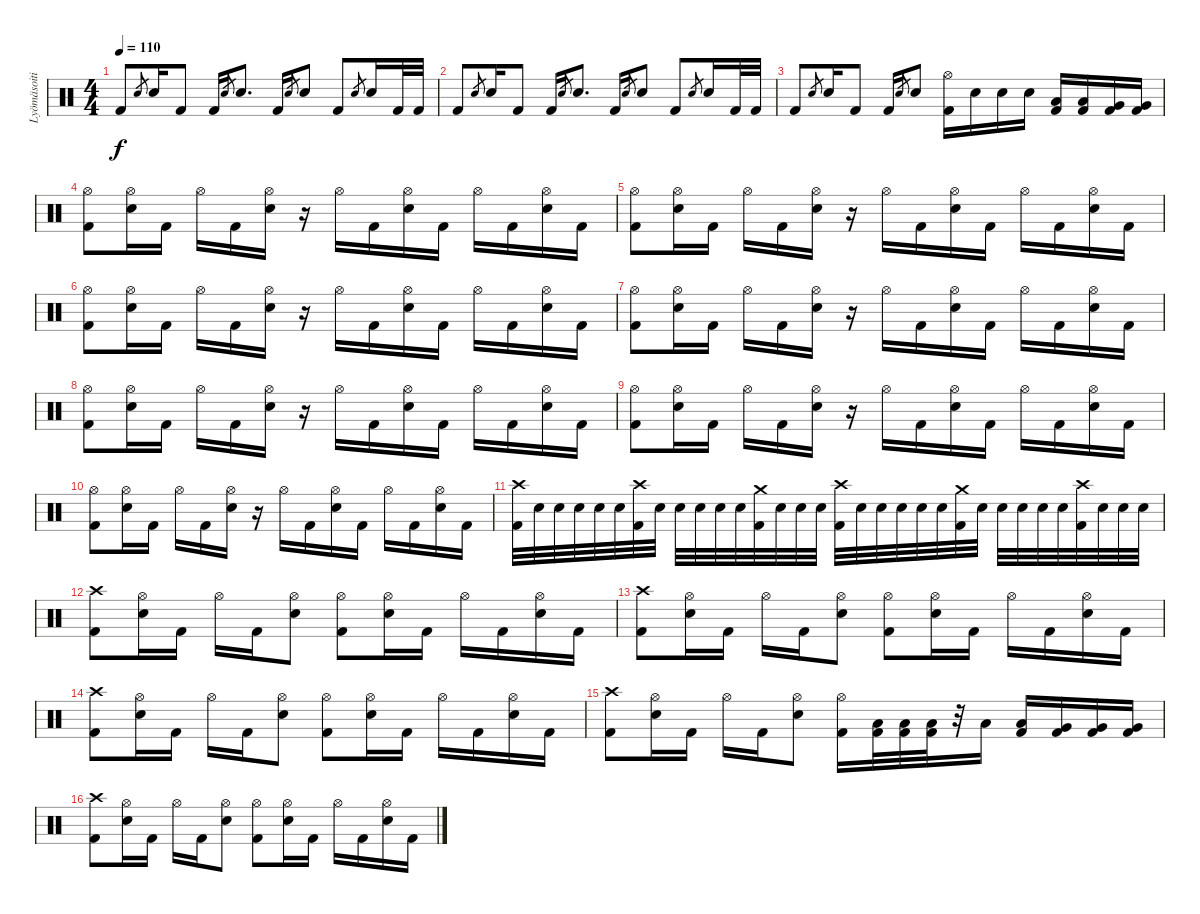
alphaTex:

\track ("Lyömäsoitin" "Lyömäsoiti") {instrument percussion}
\staff {score}
\articulation defaults
\ts (4 4)
\tempo 110
\clef neutral
\ks c "Kick (hit) 2".8{dy f} "Snare (hit) 2".8{gr} "Snare (hit) 2".16 "Kick (hit) 2".8 "Kick (hit) 2".16 "Snare (hit) 2".8{gr} "Snare (hit) 2".8{d} "Kick (hit) 2".16 "Snare (hit) 2".8{gr} "Snare (hit) 2".8 "Kick (hit) 2".8 "Snare (hit) 2".8{gr} "Snare (hit) 2".16 "Kick (hit) 2".32 "Kick (hit) 2".32
|
"Kick (hit) 2".8 "Snare (hit) 2".8{gr} "Snare (hit) 2".16 "Kick (hit) 2".8 "Kick (hit) 2".16 "Snare (hit) 2".8{gr} "Snare (hit) 2".8{d} "Kick (hit) 2".16 "Snare (hit) 2".8{gr} "Snare (hit) 2".8 "Kick (hit) 2".8 "Snare (hit) 2".8{gr} "Snare (hit) 2".16 "Kick (hit) 2".32 "Kick (hit) 2".32 |
"Kick (hit) 2".8 "Snare (hit) 2".8{gr} "Snare (hit) 2".16 "Kick (hit) 2".8 "Kick (hit) 2".16 "Snare (hit) 2".8{gr} "Snare (hit) 2".8 ("Hi-Hat (open)" "Kick (hit) 2").16 "Snare (hit) 2".16 "Snare (hit) 2".16 "Snare (hit) 2".16 ("Kick (hit) 2" "Low Tom (hit)").16 ("Kick (hit) 2" "Low Tom (hit)").16 ("Kick (hit) 2" "Very Low Tom (hit)").16 ("Kick (hit) 2" "Very Low Tom (hit)").16 |
("Hi-Hat (open)" "Kick (hit) 2").8 ("Hi-Hat (open)" "Snare (hit) 2").16 "Kick (hit) 2".16 "Hi-Hat (open)".16 "Kick (hit) 2".16 ("Hi-Hat (open)" "Snare (hit) 2").16 r.16 "Hi-Hat (open)".16 "Kick (hit) 2".16 ("Hi-Hat (open)" "Snare (hit) 2").16 "Kick (hit) 2".16 "Hi-Hat (open)".16 "Kick (hit) 2".16 ("Hi-Hat (open)" "Snare (hit) 2").16 "Kick (hit) 2".16 |
("Hi-Hat (open)" "Kick (hit) 2").8 ("Hi-Hat (open)" "Snare (hit) 2").16 "Kick (hit) 2".16 "Hi-Hat (open)".16 "Kick (hit) 2".16 ("Hi-Hat (open)" "Snare (hit) 2").16 r.16 "Hi-Hat (open)".16 "Kick (hit) 2".16 ("Hi-Hat (open)" "Snare (hit) 2").16 "Kick (hit) 2".16 "Hi-Hat (open)".16 "Kick (hit) 2".16 ("Hi-Hat (open)" "Snare (hit) 2").16 "Kick (hit) 2".16 |
("Hi-Hat (open)" "Kick (hit) 2").8 ("Hi-Hat (open)" "Snare (hit) 2").16 "Kick (hit) 2".16 "Hi-Hat (open)".16 "Kick (hit) 2".16 ("Hi-Hat (open)" "Snare (hit) 2").16 r.16 "Hi-Hat (open)".16 "Kick (hit) 2".16 ("Hi-Hat (open)" "Snare (hit) 2").16 "Kick (hit) 2".16 "Hi-Hat (open)".16 "Kick (hit) 2".16 ("Hi-Hat (open)" "Snare (hit) 2").16 "Kick (hit) 2".16 |
("Hi-Hat (open)" "Kick (hit) 2").8 ("Hi-Hat (open)" "Snare (hit) 2").16 "Kick (hit) 2".16 "Hi-Hat (open)".16 "Kick (hit) 2".16 ("Hi-Hat (open)" "Snare (hit) 2").16 r.16 "Hi-Hat (open)".16 "Kick (hit) 2".16 ("Hi-Hat (open)" "Snare (hit) 2").16 "Kick (hit) 2".16 "Hi-Hat (open)".16 "Kick (hit) 2".16 ("Hi-Hat (open)" "Snare (hit) 2").16 "Kick (hit) 2".16 |
("Hi-Hat (open)" "Kick (hit) 2").8 ("Hi-Hat (open)" "Snare (hit) 2").16 "Kick (hit) 2".16 "Hi-Hat (open)".16 "Kick (hit) 2".16 ("Hi-Hat (open)" "Snare (hit) 2").16 r.16 "Hi-Hat (open)".16 "Kick (hit) 2".16 ("Hi-Hat (open)" "Snare (hit) 2").16 "Kick (hit) 2".16 "Hi-Hat (open)".16 "Kick (hit) 2".16 ("Hi-Hat (open)" "Snare (hit) 2").16 "Kick (hit) 2".16 |
("Hi-Hat (open)" "Kick (hit) 2").8 ("Hi-Hat (open)" "Snare (hit) 2").16 "Kick (hit) 2".16 "Hi-Hat (open)".16 "Kick (hit) 2".16 ("Hi-Hat (open)" "Snare (hit) 2").16 r.16 "Hi-Hat (open)".16 "Kick (hit) 2".16 ("Hi-Hat (open)" "Snare (hit) 2").16 "Kick (hit) 2".16 "Hi-Hat (open)".16 "Kick (hit) 2".16 ("Hi-Hat (open)" "Snare (hit) 2").16 "Kick (hit) 2".16 |
("Hi-Hat (open)" "Kick (hit) 2").8 ("Hi-Hat (open)" "Snare (hit) 2").16 "Kick (hit) 2".16 "Hi-Hat (open)".16 "Kick (hit) 2".16 ("Hi-Hat (open)" "Snare (hit) 2").16 r.16 "Hi-Hat (open)".16 "Kick (hit) 2".16 ("Hi-Hat (open)" "Snare (hit) 2").16 "Kick (hit) 2".16 "Hi-Hat (open)".16 "Kick (hit) 2".16 ("Hi-Hat (open)" "Snare (hit) 2").16 "Kick (hit) 2".16 |
("Crash high (hit)" "Kick (hit) 2").32 "Snare (hit) 2".32 "Snare (hit) 2".32 "Snare (hit) 2".32 "Snare (hit) 2".32 "Snare (hit) 2".32 ("Crash high (hit)" "Kick (hit) 2").32 "Snare (hit) 2".32 "Snare (hit) 2".32 "Snare (hit) 2".32 "Snare (hit) 2".32 "Snare (hit) 2".32 ("Crash medium (hit)" "Kick (hit) 2").32 "Snare (hit) 2".32 "Snare (hit) 2".32 "Snare (hit) 2".32 ("Crash high (hit)" "Kick (hit) 2").32 "Snare (hit) 2".32 "Snare (hit) 2".32 "Snare (hit) 2".32 "Snare (hit) 2".32 "Snare (hit) 2".32 ("Crash medium (hit)" "Kick (hit) 2").32 "Snare (hit) 2".32 "Snare (hit) 2".32 "Snare (hit) 2".32 "Snare (hit) 2".32 "Snare (hit) 2".32 ("Crash high (hit)" "Kick (hit) 2").32 "Snare (hit) 2".32 "Snare (hit) 2".32 "Snare (hit) 2".32 |
("Crash high (hit)" "Kick (hit) 2").8 ("Hi-Hat (open)" "Snare (hit) 2").16 "Kick (hit) 2".16 "Hi-Hat (open)".16 "Kick (hit) 2".16 ("Hi-Hat (open)" "Snare (hit) 2").8 ("Hi-Hat (open)" "Kick (hit) 2").8 ("Hi-Hat (open)" "Snare (hit) 2").16 "Kick (hit) 2".16 "Hi-Hat (open)".16 "Kick (hit) 2".16 ("Hi-Hat (open)" "Snare (hit) 2").16 "Kick (hit) 2".16 |
("Crash high (hit)" "Kick (hit) 2").8 ("Hi-Hat (open)" "Snare (hit) 2").16 "Kick (hit) 2".16 "Hi-Hat (open)".16 "Kick (hit) 2".16 ("Hi-Hat (open)" "Snare (hit) 2").8 ("Hi-Hat (open)" "Kick (hit) 2").8 ("Hi-Hat (open)" "Snare (hit) 2").16 "Kick (hit) 2".16 "Hi-Hat (open)".16 "Kick (hit) 2".16 ("Hi-Hat (open)" "Snare (hit) 2").16 "Kick (hit) 2".16 |
("Crash high (hit)" "Kick (hit) 2").8 ("Hi-Hat (open)" "Snare (hit) 2").16 "Kick (hit) 2".16 "Hi-Hat (open)".16 "Kick (hit) 2".16 ("Hi-Hat (open)" "Snare (hit) 2").8 ("Hi-Hat (open)" "Kick (hit) 2").8 ("Hi-Hat (open)" "Snare (hit) 2").16 "Kick (hit) 2".16 "Hi-Hat (open)".16 "Kick (hit) 2".16 ("Hi-Hat (open)" "Snare (hit) 2").16 "Kick (hit) 2".16 |
("Crash high (hit)" "Kick (hit) 2").8 ("Hi-Hat (open)" "Snare (hit) 2").16 "Kick (hit) 2".16 "Hi-Hat (open)".16 "Kick (hit) 2".16 ("Hi-Hat (open)" "Snare (hit) 2").8 ("Hi-Hat (open)" "Kick (hit) 2").16 ("Kick (hit) 2" "Low Tom (hit)").32 ("Kick (hit) 2" "Low Tom (hit)").32 ("Kick (hit) 2" "Low Tom (hit)").32 r.32 "Low Tom (hit)".16 ("Kick (hit) 2" "Low Tom (hit)").16 ("Kick (hit) 2" "Very Low Tom (hit)").16 ("Kick (hit) 2" "Very Low Tom (hit)").16 ("Kick (hit) 2" "Very Low Tom (hit)").16 |
("Crash high (hit)" "Kick (hit) 2").8 ("Hi-Hat (open)" "Snare (hit) 2").16 "Kick (hit) 2".16 "Hi-Hat (open)".16 "Kick (hit) 2".16 ("Hi-Hat (open)" "Snare (hit) 2").8 ("Hi-Hat (open)" "Kick (hit) 2").8 ("Hi-Hat (open)" "Snare (hit) 2").16 "Kick (hit) 2".16 "Hi-Hat (open)".16 "Kick (hit) 2".16 ("Hi-Hat (open)" "Snare (hit) 2").16 "Kick (hit) 2".16
